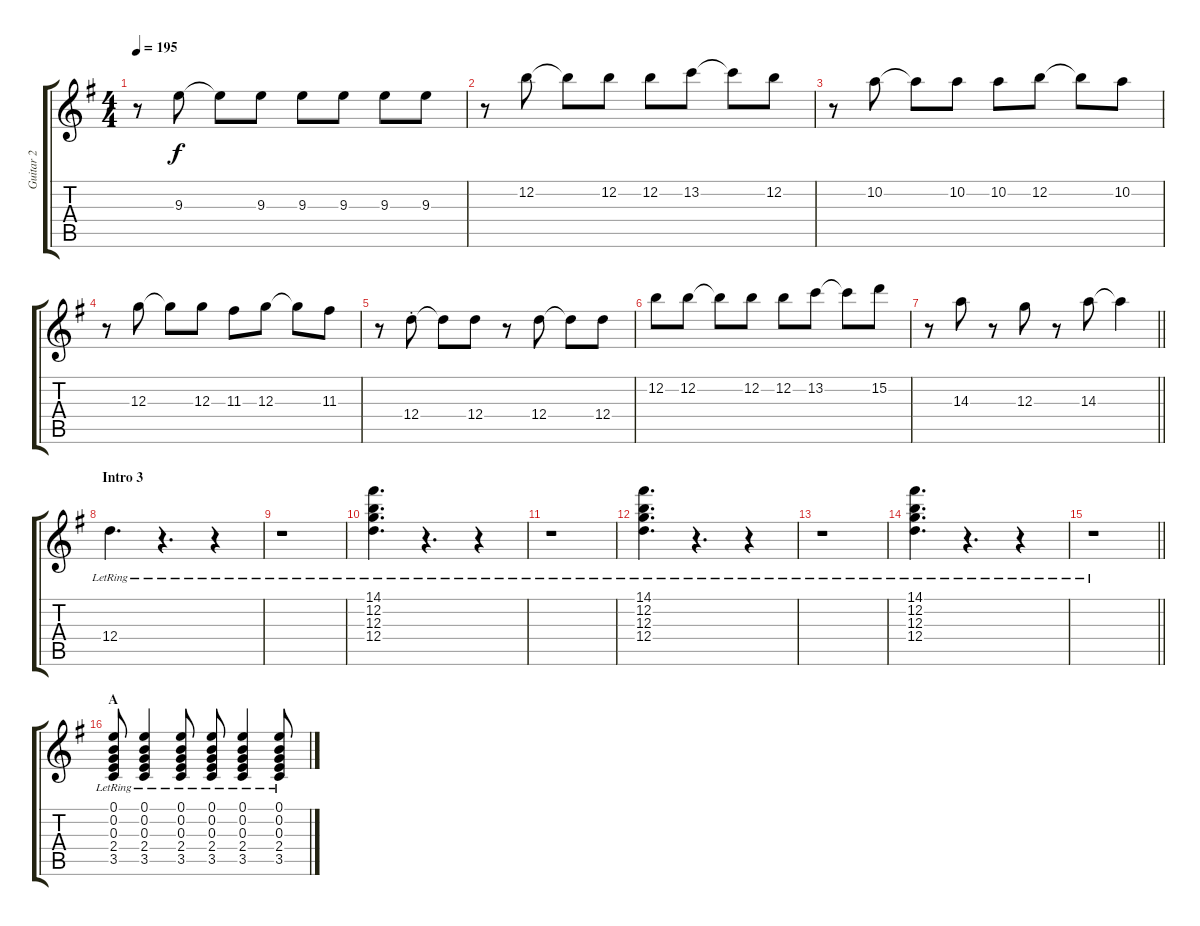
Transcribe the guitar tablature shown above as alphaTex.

\track ("Guitar 2" "Guitar 2") {instrument distortionguitar}
\staff {score tabs}
\tuning (E4 B3 G3 D3 A2 E2) {hide}
\ts (4 4)
\tempo 195
\clef g2
\ks g
r.8{dy f} 9.3.8 9.3{t}.8 9.3.8 9.3.8 9.3.8 9.3.8 9.3.8 |
r.8 12.2.8 12.2{t}.8 12.2.8 12.2.8 13.2.8 13.2{t}.8 12.2.8 |
r.8 10.2.8 10.2{t}.8 10.2.8 10.2.8 12.2.8 12.2{t}.8 10.2.8 |
r.8 12.3.8 12.3{t}.8 12.3.8 11.3.8 12.3.8 12.3{t}.8 11.3.8 |
r.8 12.4{st}.8 12.4{t}.8 12.4.8 r.8 12.4.8 12.4{t}.8 12.4.8 |
12.2.8 12.2.8 12.2{t}.8 12.2.8 12.2.8 13.2.8 13.2{t}.8 15.2.8 |
\barLineRight lightlight
r.8 14.3.8 r.8 12.3.8 r.8 14.3.8 14.3{t}.4 |
\section ("" "Intro 3")
12.4{lr}.4{d} r.4{d} r.4 |
r.1 |
(14.1{lr} 12.2{lr} 12.3{lr} 12.4{lr}).4{d} r.4{d} r.4 |
r.1 |
(14.1{lr} 12.2{lr} 12.3{lr} 12.4{lr}).4{d} r.4{d} r.4 |
r.1 |
(14.1{lr} 12.2{lr} 12.3{lr} 12.4{lr}).4{d} r.4{d} r.4 |
\barLineRight lightlight
r.1 |
\section ("" "A")
(0.1{lr} 0.2{lr} 0.3{lr} 2.4{lr} 3.5{lr}).8 (0.1{lr} 0.2{lr} 0.3{lr} 2.4{lr} 3.5{lr}).4 (0.1{lr} 0.2{lr} 0.3{lr} 2.4{lr} 3.5{lr}).8 (0.1{lr} 0.2{lr} 0.3{lr} 2.4{lr} 3.5{lr}).8 (0.1{lr} 0.2{lr} 0.3{lr} 2.4{lr} 3.5{lr}).4 (0.1{lr} 0.2{lr} 0.3{lr} 2.4{lr} 3.5{lr}).8
